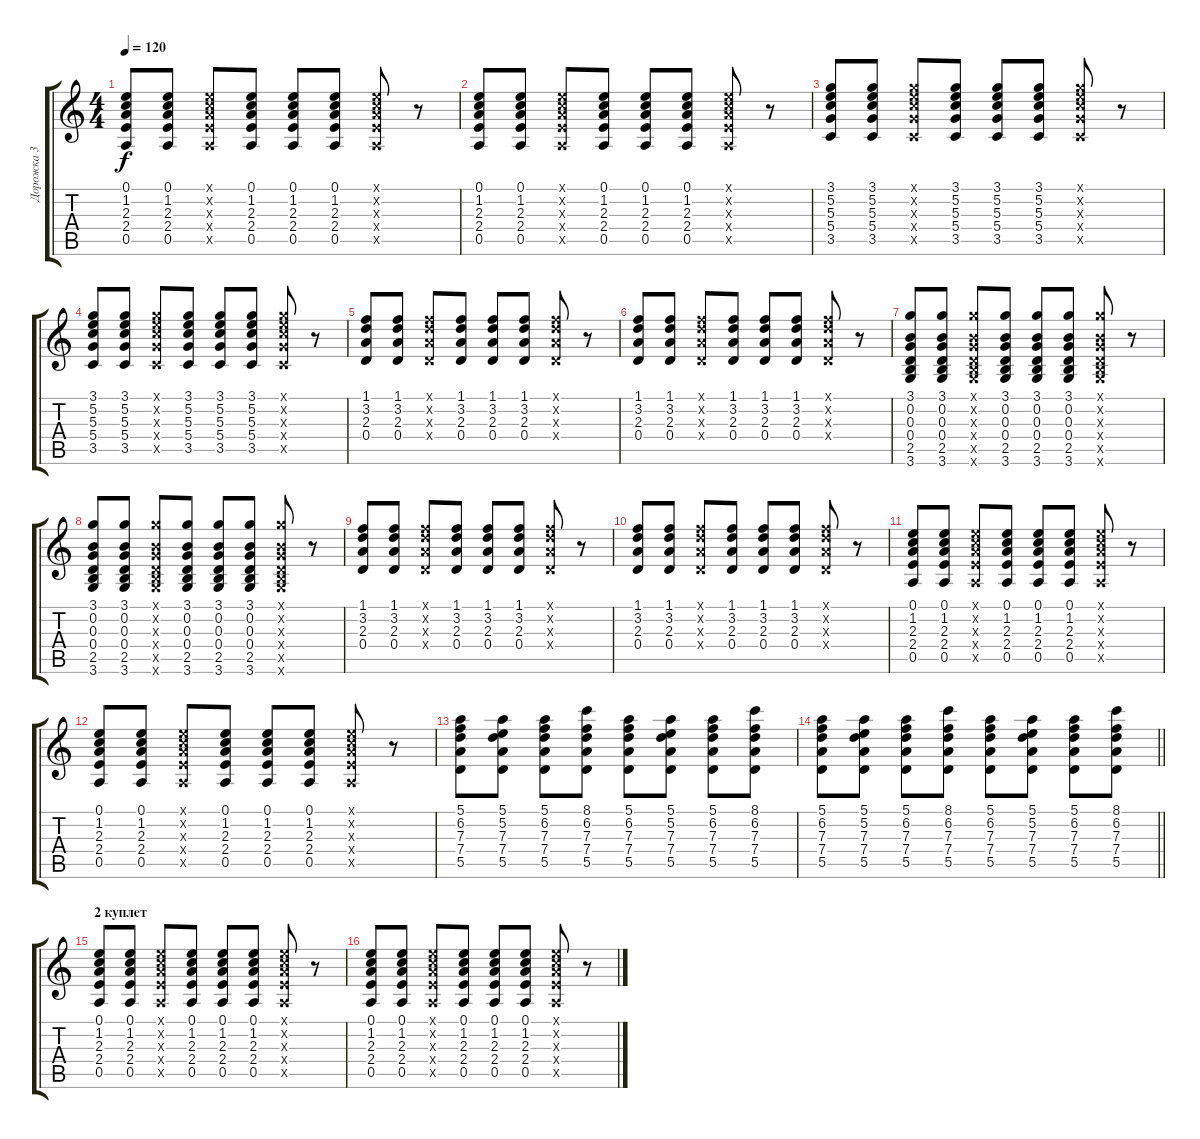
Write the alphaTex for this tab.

\track ("Дорожка 3" "Дорожка 3") {instrument electricguitarmuted}
\staff {score tabs}
\tuning (E4 B3 G3 D3 A2 E2) {hide}
\ts (4 4)
\tempo 120
\clef g2
\ks c
(0.1 1.2 2.3 2.4 0.5).8{dy f} (0.1 1.2 2.3 2.4 0.5).8 (0.1{x} 1.2{x} 2.3{x} 2.4{x} 0.5{x}).8 (0.1 1.2 2.3 2.4 0.5).8 (0.1 1.2 2.3 2.4 0.5).8 (0.1 1.2 2.3 2.4 0.5).8 (0.1{x} 1.2{x} 2.3{x} 2.4{x} 0.5{x}).8 r.8 |
(0.1 1.2 2.3 2.4 0.5).8 (0.1 1.2 2.3 2.4 0.5).8 (0.1{x} 1.2{x} 2.3{x} 2.4{x} 0.5{x}).8 (0.1 1.2 2.3 2.4 0.5).8 (0.1 1.2 2.3 2.4 0.5).8 (0.1 1.2 2.3 2.4 0.5).8 (0.1{x} 1.2{x} 2.3{x} 2.4{x} 0.5{x}).8 r.8 |
(3.1 5.2 5.3 5.4 3.5).8 (3.1 5.2 5.3 5.4 3.5).8 (3.1{x} 5.2{x} 5.3{x} 5.4{x} 3.5{x}).8 (3.1 5.2 5.3 5.4 3.5).8 (3.1 5.2 5.3 5.4 3.5).8 (3.1 5.2 5.3 5.4 3.5).8 (3.1{x} 5.2{x} 5.3{x} 5.4{x} 3.5{x}).8 r.8 |
(3.1 5.2 5.3 5.4 3.5).8 (3.1 5.2 5.3 5.4 3.5).8 (3.1{x} 5.2{x} 5.3{x} 5.4{x} 3.5{x}).8 (3.1 5.2 5.3 5.4 3.5).8 (3.1 5.2 5.3 5.4 3.5).8 (3.1 5.2 5.3 5.4 3.5).8 (3.1{x} 5.2{x} 5.3{x} 5.4{x} 3.5{x}).8 r.8 |
(1.1 3.2 2.3 0.4).8 (1.1 3.2 2.3 0.4).8 (1.1{x} 3.2{x} 2.3{x} 0.4{x}).8 (1.1 3.2 2.3 0.4).8 (1.1 3.2 2.3 0.4).8 (1.1 3.2 2.3 0.4).8 (1.1{x} 3.2{x} 2.3{x} 0.4{x}).8 r.8 |
(1.1 3.2 2.3 0.4).8 (1.1 3.2 2.3 0.4).8 (1.1{x} 3.2{x} 2.3{x} 0.4{x}).8 (1.1 3.2 2.3 0.4).8 (1.1 3.2 2.3 0.4).8 (1.1 3.2 2.3 0.4).8 (1.1{x} 3.2{x} 2.3{x} 0.4{x}).8 r.8 |
(3.1 0.2 0.3 0.4 2.5 3.6).8 (3.1 0.2 0.3 0.4 2.5 3.6).8 (3.1{x} 0.2{x} 0.3{x} 0.4{x} 2.5{x} 3.6{x}).8 (3.1 0.2 0.3 0.4 2.5 3.6).8 (3.1 0.2 0.3 0.4 2.5 3.6).8 (3.1 0.2 0.3 0.4 2.5 3.6).8 (3.1{x} 0.2{x} 0.3{x} 0.4{x} 2.5{x} 3.6{x}).8 r.8 |
(3.1 0.2 0.3 0.4 2.5 3.6).8 (3.1 0.2 0.3 0.4 2.5 3.6).8 (3.1{x} 0.2{x} 0.3{x} 0.4{x} 2.5{x} 3.6{x}).8 (3.1 0.2 0.3 0.4 2.5 3.6).8 (3.1 0.2 0.3 0.4 2.5 3.6).8 (3.1 0.2 0.3 0.4 2.5 3.6).8 (3.1{x} 0.2{x} 0.3{x} 0.4{x} 2.5{x} 3.6{x}).8 r.8 |
(1.1 3.2 2.3 0.4).8 (1.1 3.2 2.3 0.4).8 (1.1{x} 3.2{x} 2.3{x} 0.4{x}).8 (1.1 3.2 2.3 0.4).8 (1.1 3.2 2.3 0.4).8 (1.1 3.2 2.3 0.4).8 (1.1{x} 3.2{x} 2.3{x} 0.4{x}).8 r.8 |
(1.1 3.2 2.3 0.4).8 (1.1 3.2 2.3 0.4).8 (1.1{x} 3.2{x} 2.3{x} 0.4{x}).8 (1.1 3.2 2.3 0.4).8 (1.1 3.2 2.3 0.4).8 (1.1 3.2 2.3 0.4).8 (1.1{x} 3.2{x} 2.3{x} 0.4{x}).8 r.8 |
(0.1 1.2 2.3 2.4 0.5).8 (0.1 1.2 2.3 2.4 0.5).8 (0.1{x} 1.2{x} 2.3{x} 2.4{x} 0.5{x}).8 (0.1 1.2 2.3 2.4 0.5).8 (0.1 1.2 2.3 2.4 0.5).8 (0.1 1.2 2.3 2.4 0.5).8 (0.1{x} 1.2{x} 2.3{x} 2.4{x} 0.5{x}).8 r.8 |
(0.1 1.2 2.3 2.4 0.5).8 (0.1 1.2 2.3 2.4 0.5).8 (0.1{x} 1.2{x} 2.3{x} 2.4{x} 0.5{x}).8 (0.1 1.2 2.3 2.4 0.5).8 (0.1 1.2 2.3 2.4 0.5).8 (0.1 1.2 2.3 2.4 0.5).8 (0.1{x} 1.2{x} 2.3{x} 2.4{x} 0.5{x}).8 r.8 |
(5.1 6.2 7.3 7.4 5.5).8 (5.1 5.2 7.3 7.4 5.5).8 (5.1 6.2 7.3 7.4 5.5).8 (8.1 6.2 7.3 7.4 5.5).8 (5.1 6.2 7.3 7.4 5.5).8 (5.1 5.2 7.3 7.4 5.5).8 (5.1 6.2 7.3 7.4 5.5).8 (8.1 6.2 7.3 7.4 5.5).8 |
\barLineRight lightlight
(5.1 6.2 7.3 7.4 5.5).8 (5.1 5.2 7.3 7.4 5.5).8 (5.1 6.2 7.3 7.4 5.5).8 (8.1 6.2 7.3 7.4 5.5).8 (5.1 6.2 7.3 7.4 5.5).8 (5.1 5.2 7.3 7.4 5.5).8 (5.1 6.2 7.3 7.4 5.5).8 (8.1 6.2 7.3 7.4 5.5).8 |
\section ("" "2 куплет")
(0.1 1.2 2.3 2.4 0.5).8{instrument overdrivenguitar} (0.1 1.2 2.3 2.4 0.5).8 (0.1{x} 1.2{x} 2.3{x} 2.4{x} 0.5{x}).8 (0.1 1.2 2.3 2.4 0.5).8 (0.1 1.2 2.3 2.4 0.5).8 (0.1 1.2 2.3 2.4 0.5).8 (0.1{x} 1.2{x} 2.3{x} 2.4{x} 0.5{x}).8 r.8 |
(0.1 1.2 2.3 2.4 0.5).8 (0.1 1.2 2.3 2.4 0.5).8 (0.1{x} 1.2{x} 2.3{x} 2.4{x} 0.5{x}).8 (0.1 1.2 2.3 2.4 0.5).8 (0.1 1.2 2.3 2.4 0.5).8 (0.1 1.2 2.3 2.4 0.5).8 (0.1{x} 1.2{x} 2.3{x} 2.4{x} 0.5{x}).8 r.8
